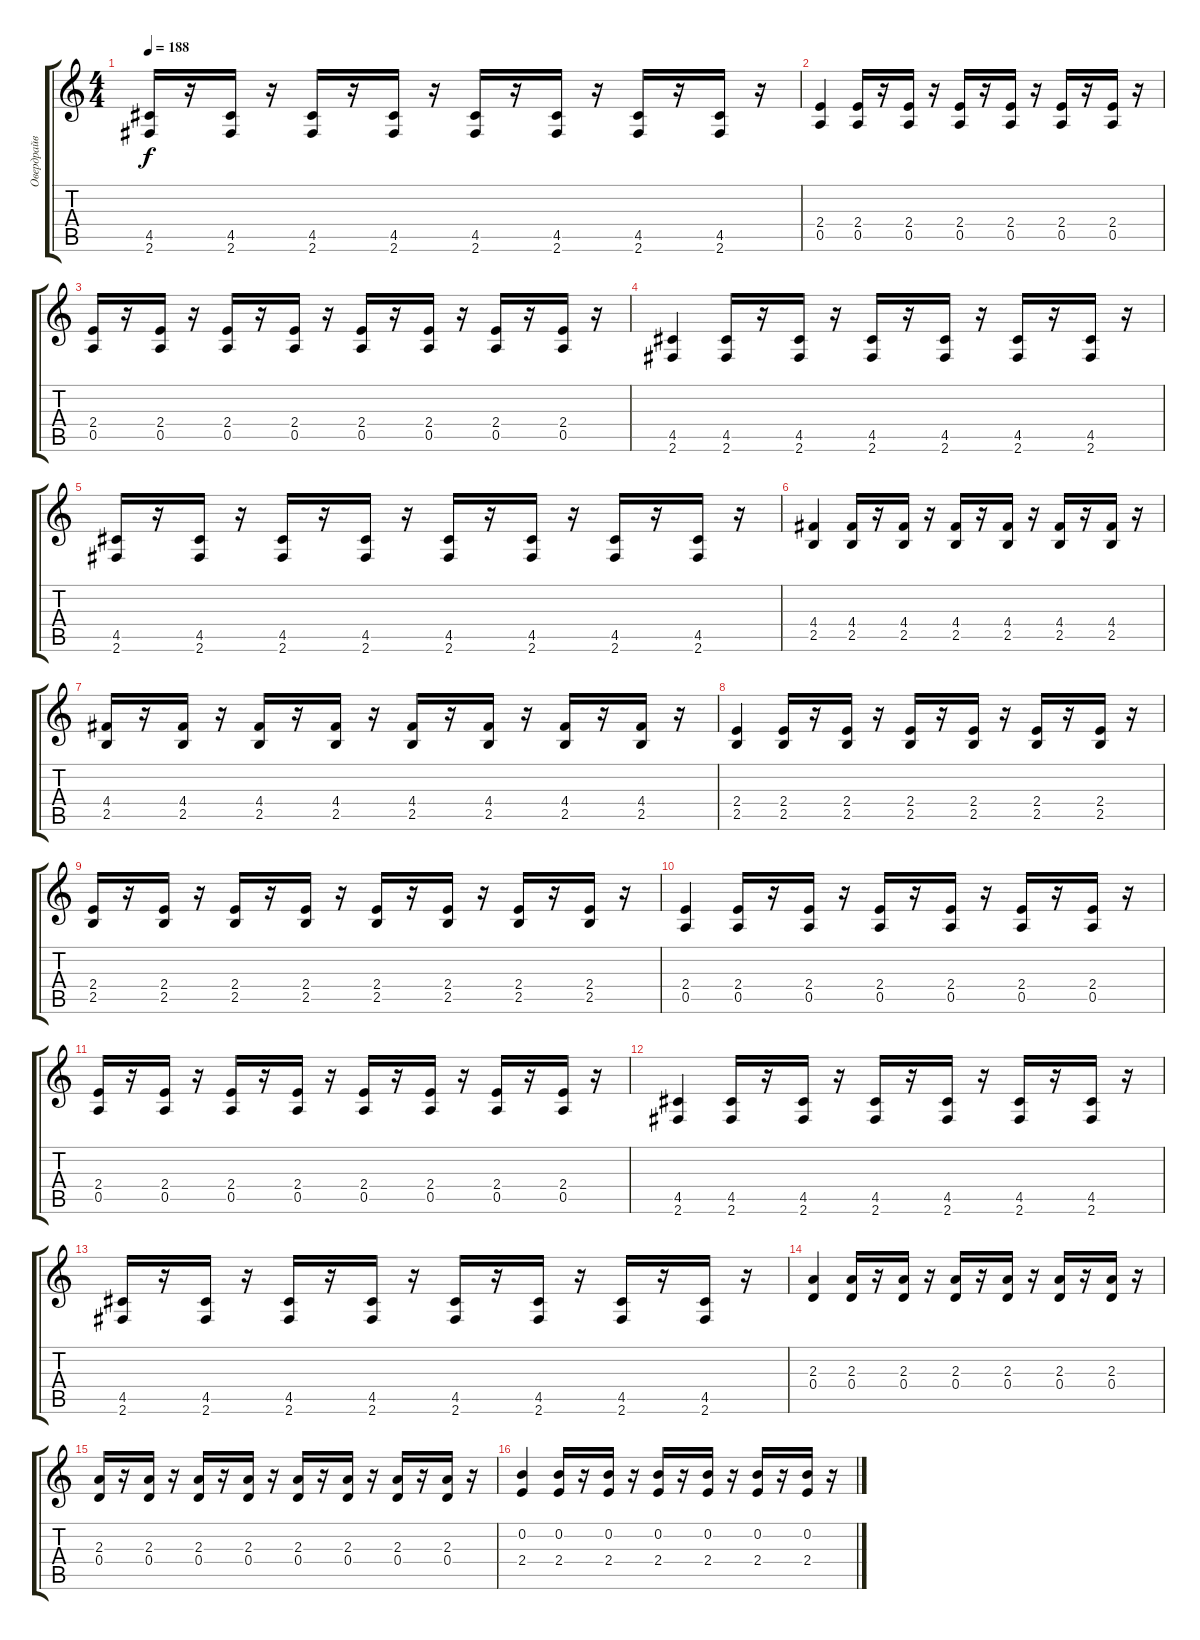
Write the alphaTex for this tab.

\track ("Овердрайв" "Овердрайв") {instrument overdrivenguitar}
\staff {score tabs}
\tuning (E4 B3 G3 D3 A2 E2) {hide}
\ts (4 4)
\tempo 188
\clef g2
\ks c
(4.5 2.6).16{dy f} r.16 (4.5 2.6).16 r.16 (4.5 2.6).16 r.16 (4.5 2.6).16 r.16 (4.5 2.6).16 r.16 (4.5 2.6).16 r.16 (4.5 2.6).16 r.16 (4.5 2.6).16 r.16 |
(2.4 0.5).4 (2.4 0.5).16 r.16 (2.4 0.5).16 r.16 (2.4 0.5).16 r.16 (2.4 0.5).16 r.16 (2.4 0.5).16 r.16 (2.4 0.5).16 r.16 |
(2.4 0.5).16 r.16 (2.4 0.5).16 r.16 (2.4 0.5).16 r.16 (2.4 0.5).16 r.16 (2.4 0.5).16 r.16 (2.4 0.5).16 r.16 (2.4 0.5).16 r.16 (2.4 0.5).16 r.16 |
(4.5 2.6).4 (4.5 2.6).16 r.16 (4.5 2.6).16 r.16 (4.5 2.6).16 r.16 (4.5 2.6).16 r.16 (4.5 2.6).16 r.16 (4.5 2.6).16 r.16 |
(4.5 2.6).16 r.16 (4.5 2.6).16 r.16 (4.5 2.6).16 r.16 (4.5 2.6).16 r.16 (4.5 2.6).16 r.16 (4.5 2.6).16 r.16 (4.5 2.6).16 r.16 (4.5 2.6).16 r.16 |
(4.4 2.5).4 (4.4 2.5).16 r.16 (4.4 2.5).16 r.16 (4.4 2.5).16 r.16 (4.4 2.5).16 r.16 (4.4 2.5).16 r.16 (4.4 2.5).16 r.16 |
(4.4 2.5).16 r.16 (4.4 2.5).16 r.16 (4.4 2.5).16 r.16 (4.4 2.5).16 r.16 (4.4 2.5).16 r.16 (4.4 2.5).16 r.16 (4.4 2.5).16 r.16 (4.4 2.5).16 r.16 |
(2.4 2.5).4 (2.4 2.5).16 r.16 (2.4 2.5).16 r.16 (2.4 2.5).16 r.16 (2.4 2.5).16 r.16 (2.4 2.5).16 r.16 (2.4 2.5).16 r.16 |
(2.4 2.5).16 r.16 (2.4 2.5).16 r.16 (2.4 2.5).16 r.16 (2.4 2.5).16 r.16 (2.4 2.5).16 r.16 (2.4 2.5).16 r.16 (2.4 2.5).16 r.16 (2.4 2.5).16 r.16 |
(2.4 0.5).4 (2.4 0.5).16 r.16 (2.4 0.5).16 r.16 (2.4 0.5).16 r.16 (2.4 0.5).16 r.16 (2.4 0.5).16 r.16 (2.4 0.5).16 r.16 |
(2.4 0.5).16 r.16 (2.4 0.5).16 r.16 (2.4 0.5).16 r.16 (2.4 0.5).16 r.16 (2.4 0.5).16 r.16 (2.4 0.5).16 r.16 (2.4 0.5).16 r.16 (2.4 0.5).16 r.16 |
(4.5 2.6).4 (4.5 2.6).16 r.16 (4.5 2.6).16 r.16 (4.5 2.6).16 r.16 (4.5 2.6).16 r.16 (4.5 2.6).16 r.16 (4.5 2.6).16 r.16 |
(4.5 2.6).16 r.16 (4.5 2.6).16 r.16 (4.5 2.6).16 r.16 (4.5 2.6).16 r.16 (4.5 2.6).16 r.16 (4.5 2.6).16 r.16 (4.5 2.6).16 r.16 (4.5 2.6).16 r.16 |
(2.3 0.4).4 (2.3 0.4).16 r.16 (2.3 0.4).16 r.16 (2.3 0.4).16 r.16 (2.3 0.4).16 r.16 (2.3 0.4).16 r.16 (2.3 0.4).16 r.16 |
(2.3 0.4).16 r.16 (2.3 0.4).16 r.16 (2.3 0.4).16 r.16 (2.3 0.4).16 r.16 (2.3 0.4).16 r.16 (2.3 0.4).16 r.16 (2.3 0.4).16 r.16 (2.3 0.4).16 r.16 |
(0.2 2.4).4 (0.2 2.4).16 r.16 (0.2 2.4).16 r.16 (0.2 2.4).16 r.16 (0.2 2.4).16 r.16 (0.2 2.4).16 r.16 (0.2 2.4).16 r.16
